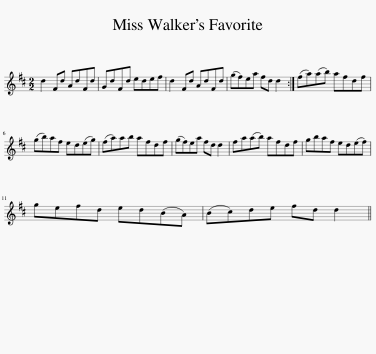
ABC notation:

X:1
L:1/8
M:2/2
I:linebreak $
K:D
V:1 treble
V:1
 d2 Fd AdFd | GdFd edef | d2 Fd AdFd | (gf)ea fd d2 :| (fa)(ab) afdf |$ %5
 (gb)af ed(eg) | (fa)ab afdf | (gf)ea fd d2 | fa(ab) afdf | gbaf ed(ef) |$ %10
 gefd ed(BA) | (Bc)de fd d2 || %12
